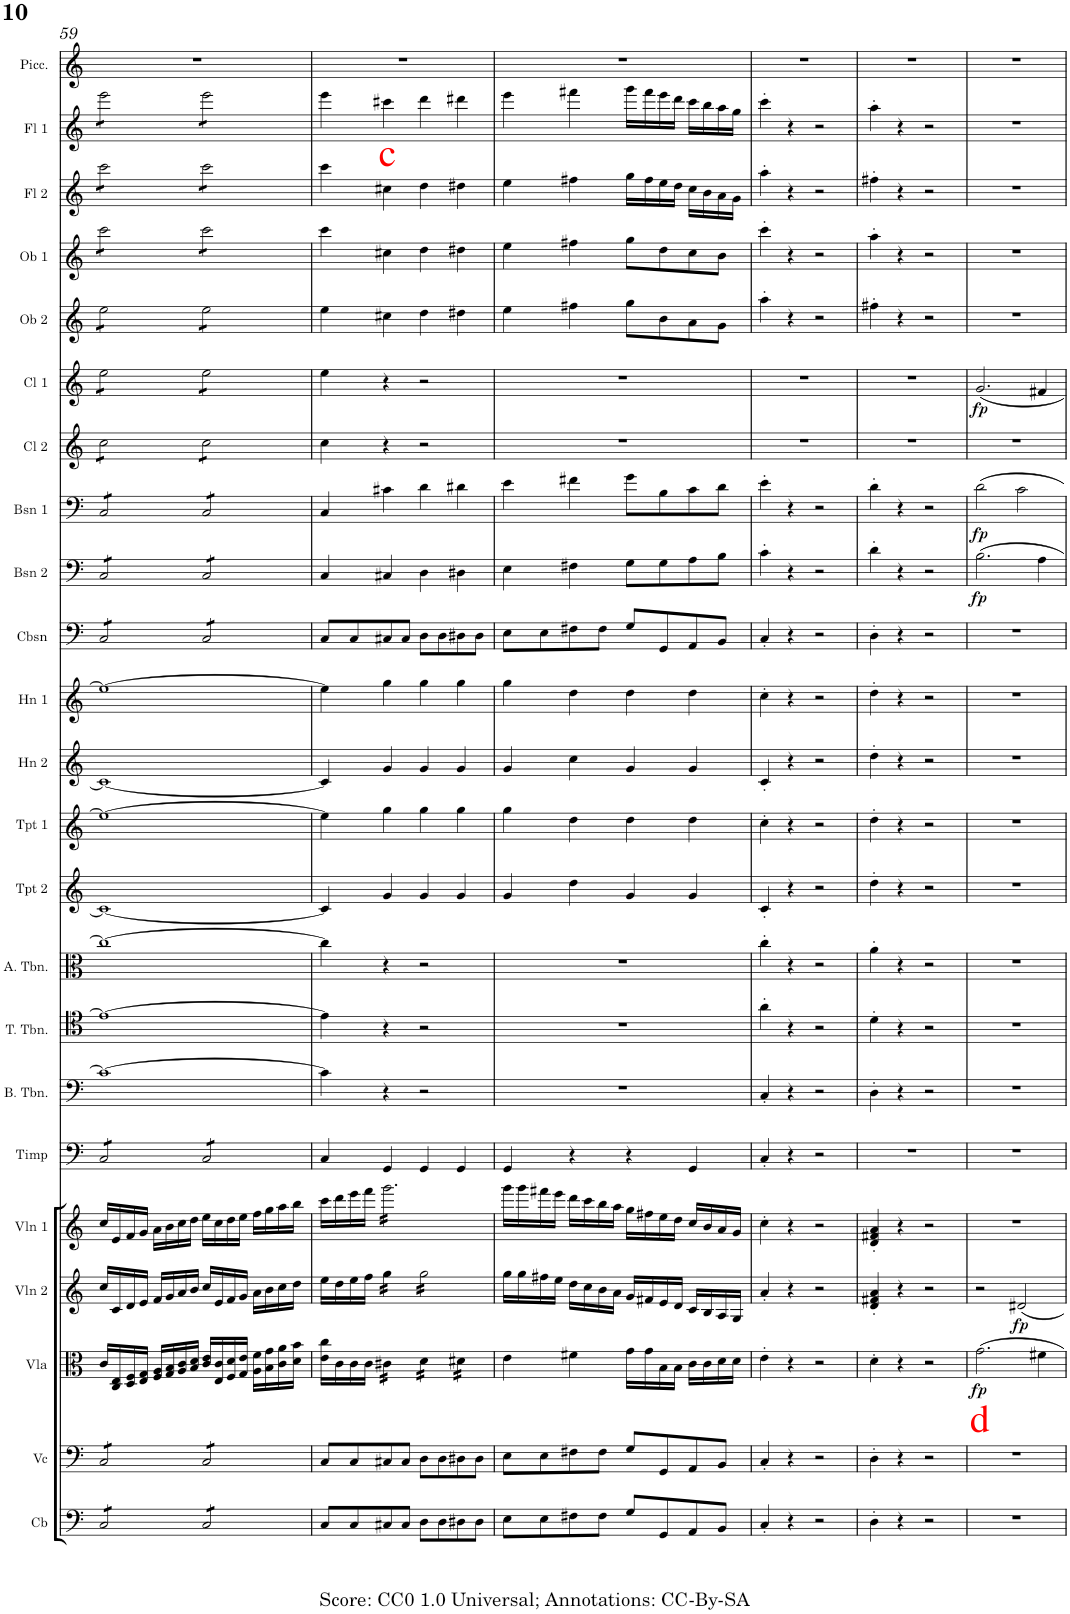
**kern	**kern	**kern	**text	**dynam	**kern	**dynam	**kern	**kern	**kern	**kern	**kern	**kern	**kern	**kern	**kern	**kern	**kern	**dynam	**kern	**dynam	**kern	**kern	**dynam	**kern	**kern	**kern	**kern	**text	**kern
*part23	*part22	*part21	*part21	*part21	*part20	*part20	*part19	*part18	*part17	*part16	*part15	*part14	*part13	*part12	*part11	*part10	*part9	*part9	*part8	*part8	*part7	*part6	*part6	*part5	*part4	*part3	*part2	*part2	*part1
*staff23	*staff22	*staff21	*staff21	*staff21	*staff20	*staff20	*staff19	*staff18	*staff17	*staff16	*staff15	*staff14	*staff13	*staff12	*staff11	*staff10	*staff9	*staff9	*staff8	*staff8	*staff7	*staff6	*staff6	*staff5	*staff4	*staff3	*staff2	*staff2	*staff1
*I"Contrabass	*I"Violoncello	*I"Viola	*	*	*I"Violin 2	*	*I"Violin 1	*I"Timpani	*I"Bass Trombone	*I"Tenor Trombone	*I"Alto Trombone	*I"C Trumpet 2	*I"C Trumpet 1	*I"C Horn 2	*I"C Horn 1	*I"Contrabassoon	*I"Bassoon 2	*	*I"Bassoon 1	*	*I"C Clarinet 2	*I"C Clarinet 1	*	*I"Oboe 2	*I"Oboe 1	*I"Flute 2	*I"Flute 1	*	*I"Piccolo
*I'Cb	*I'Vc	*I'Vla	*	*	*I'Vln 2	*	*I'Vln 1	*I'Timp	*I'B. Tbn.	*I'T. Tbn.	*I'A. Tbn.	*I'Tpt 2	*I'Tpt 1	*I'Hn 2	*I'Hn 1	*I'Cbsn	*I'Bsn 2	*	*I'Bsn 1	*	*I'Cl 2	*I'Cl 1	*	*I'Ob 2	*I'Ob 1	*I'Fl 2	*I'Fl 1	*	*I'Picc.
!!LO:PB:g=z
*clefF4	*clefF4	*clefC3	*	*	*clefG2	*	*clefG2	*clefF4	*clefF4	*clefC4	*clefC3	*clefG2	*clefG2	*clefG2	*clefG2	*clefF4	*clefF4	*	*clefF4	*	*clefG2	*clefG2	*	*clefG2	*clefG2	*clefG2	*clefG2	*	*clefG2
*Trd7c12	*	*	*	*	*	*	*	*	*	*	*	*	*	*Trd7c12	*Trd7c12	*Trd7c12	*	*	*	*	*Trd1c2	*Trd1c2	*	*	*	*	*	*	*Trd-7c-12
*k[]	*k[]	*k[]	*	*	*k[]	*	*k[]	*k[]	*k[]	*k[]	*k[]	*k[]	*k[]	*k[]	*k[]	*k[]	*k[]	*	*k[]	*	*k[]	*k[]	*	*k[]	*k[]	*k[]	*k[]	*	*k[]
*M4/4	*M4/4	*M4/4	*	*	*M4/4	*	*M4/4	*M4/4	*M4/4	*M4/4	*M4/4	*M4/4	*M4/4	*M4/4	*M4/4	*M4/4	*M4/4	*	*M4/4	*	*M4/4	*M4/4	*	*M4/4	*M4/4	*M4/4	*M4/4	*	*M4/4
*met(c)	*met(c)	*met(c)	*	*	*met(c)	*	*met(c)	*met(c)	*met(c)	*met(c)	*met(c)	*met(c)	*met(c)	*met(c)	*met(c)	*met(c)	*met(c)	*	*met(c)	*	*met(c)	*met(c)	*	*met(c)	*met(c)	*met(c)	*met(c)	*	*met(c)
=59	=59	=59	=59	=59	=59	=59	=59	=59	=59	=59	=59	=59	=59	=59	=59	=59	=59	=59	=59	=59	=59	=59	=59	=59	=59	=59	=59	=59	=59
*tremolo	*	*	*	*	*	*	*	*	*	*	*	*	*	*	*	*	*	*	*	*	*	*	*	*	*	*	*	*	*
*	*tremolo	*	*	*	*	*	*	*	*	*	*	*	*	*	*	*	*	*	*	*	*	*	*	*	*	*	*	*	*
*	*	*	*	*	*	*	*	*tremolo	*	*	*	*	*	*	*	*	*	*	*	*	*	*	*	*	*	*	*	*	*
*	*	*	*	*	*	*	*	*	*	*	*	*	*	*	*	*tremolo	*	*	*	*	*	*	*	*	*	*	*	*	*
*	*	*	*	*	*	*	*	*	*	*	*	*	*	*	*	*	*tremolo	*	*	*	*	*	*	*	*	*	*	*	*
*	*	*	*	*	*	*	*	*	*	*	*	*	*	*	*	*	*	*	*tremolo	*	*	*	*	*	*	*	*	*	*
*	*	*	*	*	*	*	*	*	*	*	*	*	*	*	*	*	*	*	*	*	*tremolo	*	*	*	*	*	*	*	*
*	*	*	*	*	*	*	*	*	*	*	*	*	*	*	*	*	*	*	*	*	*	*tremolo	*	*	*	*	*	*	*
*	*	*	*	*	*	*	*	*	*	*	*	*	*	*	*	*	*	*	*	*	*	*	*	*tremolo	*	*	*	*	*
*	*	*	*	*	*	*	*	*	*	*	*	*	*	*	*	*	*	*	*	*	*	*	*	*	*tremolo	*	*	*	*
*	*	*	*	*	*	*	*	*	*	*	*	*	*	*	*	*	*	*	*	*	*	*	*	*	*	*tremolo	*	*	*
*	*	*	*	*	*	*	*	*	*	*	*	*	*	*	*	*	*	*	*	*	*	*	*	*	*	*	*tremolo	*	*
8C/L	8C/L	16c/LL	.	.	16cc/LL	.	16cc/LL	8C/L	1c_	1e_	1cc_	1c_	1ee_	1c_	1ee_	8C/L	8C/L	.	8C/L	.	8cc\L	8ee\L	.	8ee\L	8ccc\L	8ccc\L	8eee\L	.	1r
.	.	16C/ 16E/	.	.	16c/	.	16e/	.	.	.	.	.	.	.	.	.	.	.	.	.	.	.	.	.	.	.	.	.	.
8C/	8C/	16D/ 16F/	.	.	16d/	.	16f/	8C/	.	.	.	.	.	.	.	8C/	8C/	.	8C/	.	8cc\	8ee\	.	8ee\	8ccc\	8ccc\	8eee\	.	.
.	.	16E/ 16G/JJ	.	.	16e/JJ	.	16g/JJ	.	.	.	.	.	.	.	.	.	.	.	.	.	.	.	.	.	.	.	.	.	.
8C/	8C/	16F/ 16A/LL	.	.	16f/LL	.	16a\LL	8C/	.	.	.	.	.	.	.	8C/	8C/	.	8C/	.	8cc\	8ee\	.	8ee\	8ccc\	8ccc\	8eee\	.	.
.	.	16G/ 16B/	.	.	16g/	.	16b\	.	.	.	.	.	.	.	.	.	.	.	.	.	.	.	.	.	.	.	.	.	.
8C/J	8C/J	16A/ 16c/	.	.	16a/	.	16cc\	8C/J	.	.	.	.	.	.	.	8C/J	8C/J	.	8C/J	.	8cc\J	8ee\J	.	8ee\J	8ccc\J	8ccc\J	8eee\J	.	.
.	.	16B/ 16d/JJ	.	.	16b/JJ	.	16dd\JJ	.	.	.	.	.	.	.	.	.	.	.	.	.	.	.	.	.	.	.	.	.	.
8C/L	8C/L	16c/ 16e/LL	.	.	16cc/LL	.	16ee\LL	8C/L	.	.	.	.	.	.	.	8C/L	8C/L	.	8C/L	.	8cc\L	8ee\L	.	8ee\L	8ccc\L	8ccc\L	8eee\L	.	.
.	.	16E/ 16c/	.	.	16e/	.	16cc\	.	.	.	.	.	.	.	.	.	.	.	.	.	.	.	.	.	.	.	.	.	.
8C/	8C/	16F/ 16d/	.	.	16f/	.	16dd\	8C/	.	.	.	.	.	.	.	8C/	8C/	.	8C/	.	8cc\	8ee\	.	8ee\	8ccc\	8ccc\	8eee\	.	.
.	.	16G/ 16e/JJ	.	.	16g/JJ	.	16ee\JJ	.	.	.	.	.	.	.	.	.	.	.	.	.	.	.	.	.	.	.	.	.	.
8C/	8C/	16A\ 16f\LL	.	.	16a\LL	.	16ff\LL	8C/	.	.	.	.	.	.	.	8C/	8C/	.	8C/	.	8cc\	8ee\	.	8ee\	8ccc\	8ccc\	8eee\	.	.
.	.	16B\ 16g\	.	.	16b\	.	16gg\	.	.	.	.	.	.	.	.	.	.	.	.	.	.	.	.	.	.	.	.	.	.
8C/J	8C/J	16c\ 16a\	.	.	16cc\	.	16aa\	8C/J	.	.	.	.	.	.	.	8C/J	8C/J	.	8C/J	.	8cc\J	8ee\J	.	8ee\J	8ccc\J	8ccc\J	8eee\J	.	.
*	*	*	*	*	*	*	*	*	*	*	*	*	*	*	*	*	*	*	*	*	*	*	*	*	*	*	*Xtremolo	*	*
*	*	*	*	*	*	*	*	*	*	*	*	*	*	*	*	*	*	*	*	*	*	*	*	*	*	*Xtremolo	*	*	*
*	*	*	*	*	*	*	*	*	*	*	*	*	*	*	*	*	*	*	*	*	*	*	*	*	*Xtremolo	*	*	*	*
*	*	*	*	*	*	*	*	*	*	*	*	*	*	*	*	*	*	*	*	*	*	*	*	*Xtremolo	*	*	*	*	*
*	*	*	*	*	*	*	*	*	*	*	*	*	*	*	*	*	*	*	*	*	*	*Xtremolo	*	*	*	*	*	*	*
*	*	*	*	*	*	*	*	*	*	*	*	*	*	*	*	*	*	*	*	*	*Xtremolo	*	*	*	*	*	*	*	*
*	*	*	*	*	*	*	*	*	*	*	*	*	*	*	*	*	*	*	*Xtremolo	*	*	*	*	*	*	*	*	*	*
*	*	*	*	*	*	*	*	*	*	*	*	*	*	*	*	*	*Xtremolo	*	*	*	*	*	*	*	*	*	*	*	*
*	*	*	*	*	*	*	*	*	*	*	*	*	*	*	*	*Xtremolo	*	*	*	*	*	*	*	*	*	*	*	*	*
*	*	*	*	*	*	*	*	*Xtremolo	*	*	*	*	*	*	*	*	*	*	*	*	*	*	*	*	*	*	*	*	*
*	*Xtremolo	*	*	*	*	*	*	*	*	*	*	*	*	*	*	*	*	*	*	*	*	*	*	*	*	*	*	*	*
*Xtremolo	*	*	*	*	*	*	*	*	*	*	*	*	*	*	*	*	*	*	*	*	*	*	*	*	*	*	*	*	*
.	.	16d\ 16b\JJ	.	.	16dd\JJ	.	16bb\JJ	.	.	.	.	.	.	.	.	.	.	.	.	.	.	.	.	.	.	.	.	.	.
=60	=60	=60	=60	=60	=60	=60	=60	=60	=60	=60	=60	=60	=60	=60	=60	=60	=60	=60	=60	=60	=60	=60	=60	=60	=60	=60	=60	=60	=60
8C/L	8C/L	16e\ 16cc\LL	.	.	16ee\LL	.	16ccc\LL	4C/	4c\]	4e\]	4cc\]	4c/]	4ee\]	4c/]	4ee\]	8C/L	4C/	.	4C/	.	4cc\	4ee\	.	4ee\	4ccc\	4ccc\	4eee\	.	1r
.	.	16c\	.	.	16dd\	.	16ddd\	.	.	.	.	.	.	.	.	.	.	.	.	.	.	.	.	.	.	.	.	.	.
8C/	8C/	16c\	.	.	16ee\	.	16eee\	.	.	.	.	.	.	.	.	8C/	.	.	.	.	.	.	.	.	.	.	.	.	.
.	.	16c\JJ	.	.	16ff\JJ	.	16fff\JJ	.	.	.	.	.	.	.	.	.	.	.	.	.	.	.	.	.	.	.	.	.	.
!	!	!	!	!	!	!	!	!	!	!	!	!	!	!	!	!	!	!	!	!	!	!	!	!	!	!	!	!LO:LY:b:color=#FF0000	!
*	*	*tremolo	*	*	*	*	*	*	*	*	*	*	*	*	*	*	*	*	*	*	*	*	*	*	*	*	*	*	*
*	*	*	*	*	*tremolo	*	*	*	*	*	*	*	*	*	*	*	*	*	*	*	*	*	*	*	*	*	*	*	*
*	*	*	*	*	*	*	*tremolo	*	*	*	*	*	*	*	*	*	*	*	*	*	*	*	*	*	*	*	*	*	*
8C#X/	8C#X/	16c#X\LL	.	.	16gg\LL	.	16ggg\LL	4GG/	4r	4r	4r	4g/	4gg\	4g/	4gg\	8C#X/	4C#X/	.	4c#X\	.	4r	4r	.	4cc#X\	4cc#X\	4cc#X\	4ccc#X\	c	.
.	.	16c#X\	.	.	16gg\	.	16ggg\	.	.	.	.	.	.	.	.	.	.	.	.	.	.	.	.	.	.	.	.	.	.
8C#/J	8C#/J	16c#X\	.	.	16gg\	.	16ggg\	.	.	.	.	.	.	.	.	8C#/J	.	.	.	.	.	.	.	.	.	.	.	.	.
.	.	16c#X\JJ	.	.	16gg\JJ	.	16ggg\	.	.	.	.	.	.	.	.	.	.	.	.	.	.	.	.	.	.	.	.	.	.
8D\L	8D\L	16d\LL	.	.	16gg\LL	.	16ggg\	4GG/	2r	2r	2r	4g/	4gg\	4g/	4gg\	8D\L	4D\	.	4d\	.	2r	2r	.	4dd\	4dd\	4dd\	4ddd\	.	.
.	.	16d\	.	.	16gg\	.	16ggg\	.	.	.	.	.	.	.	.	.	.	.	.	.	.	.	.	.	.	.	.	.	.
8D\	8D\	16d\	.	.	16gg\	.	16ggg\	.	.	.	.	.	.	.	.	8D\	.	.	.	.	.	.	.	.	.	.	.	.	.
.	.	16d\JJ	.	.	16gg\	.	16ggg\	.	.	.	.	.	.	.	.	.	.	.	.	.	.	.	.	.	.	.	.	.	.
8D#X\	8D#X\	16d#X\LL	.	.	16gg\	.	16ggg\	4GG/	.	.	.	4g/	4gg\	4g/	4gg\	8D#X\	4D#X\	.	4d#X\	.	.	.	.	4dd#X\	4dd#X\	4dd#X\	4ddd#X\	.	.
.	.	16d#X\	.	.	16gg\	.	16ggg\	.	.	.	.	.	.	.	.	.	.	.	.	.	.	.	.	.	.	.	.	.	.
8D#\J	8D#\J	16d#X\	.	.	16gg\	.	16ggg\	.	.	.	.	.	.	.	.	8D#\J	.	.	.	.	.	.	.	.	.	.	.	.	.
.	.	16d#X\JJ	.	.	16gg\JJ	.	16ggg\JJ	.	.	.	.	.	.	.	.	.	.	.	.	.	.	.	.	.	.	.	.	.	.
*	*	*	*	*	*	*	*Xtremolo	*	*	*	*	*	*	*	*	*	*	*	*	*	*	*	*	*	*	*	*	*	*
*	*	*	*	*	*Xtremolo	*	*	*	*	*	*	*	*	*	*	*	*	*	*	*	*	*	*	*	*	*	*	*	*
*	*	*Xtremolo	*	*	*	*	*	*	*	*	*	*	*	*	*	*	*	*	*	*	*	*	*	*	*	*	*	*	*
=61	=61	=61	=61	=61	=61	=61	=61	=61	=61	=61	=61	=61	=61	=61	=61	=61	=61	=61	=61	=61	=61	=61	=61	=61	=61	=61	=61	=61	=61
8E\L	8E\L	4e\	.	.	16gg\LL	.	16ggg\LL	4GG/	1r	1r	1r	4g/	4gg\	4g/	4gg\	8E\L	4E\	.	4e\	.	1r	1r	.	4ee\	4ee\	4ee\	4eee\	.	1r
.	.	.	.	.	16gg\	.	16ggg\	.	.	.	.	.	.	.	.	.	.	.	.	.	.	.	.	.	.	.	.	.	.
8E\	8E\	.	.	.	16ff#X\	.	16fff#X\	.	.	.	.	.	.	.	.	8E\	.	.	.	.	.	.	.	.	.	.	.	.	.
.	.	.	.	.	16ee\JJ	.	16eee\JJ	.	.	.	.	.	.	.	.	.	.	.	.	.	.	.	.	.	.	.	.	.	.
8F#X\	8F#X\	4f#X\	.	.	16dd\LL	.	16ddd\LL	4r	.	.	.	4dd\	4dd\	4cc\	4dd\	8F#X\	4F#X\	.	4f#X\	.	.	.	.	4ff#X\	4ff#X\	4ff#X\	4fff#X\	.	.
.	.	.	.	.	16cc\	.	16ccc\	.	.	.	.	.	.	.	.	.	.	.	.	.	.	.	.	.	.	.	.	.	.
8F#\J	8F#\J	.	.	.	16b\	.	16bb\	.	.	.	.	.	.	.	.	8F#\J	.	.	.	.	.	.	.	.	.	.	.	.	.
.	.	.	.	.	16a\JJ	.	16aa\JJ	.	.	.	.	.	.	.	.	.	.	.	.	.	.	.	.	.	.	.	.	.	.
8G/L	8G/L	16g\LL	.	.	16g/LL	.	16gg\LL	4r	.	.	.	4g/	4dd\	4g/	4dd\	8G/L	8G\L	.	8g\L	.	.	.	.	8gg\L	8gg\L	16gg\LL	16ggg\LL	.	.
.	.	16g\	.	.	16f#X/	.	16ff#X\	.	.	.	.	.	.	.	.	.	.	.	.	.	.	.	.	.	.	16ff#\	16fff#\	.	.
8GG/	8GG/	16B\	.	.	16e/	.	16ee\	.	.	.	.	.	.	.	.	8GG/	8G\	.	8B\	.	.	.	.	8b\	8dd\	16ee\	16eee\	.	.
.	.	16B\JJ	.	.	16d/JJ	.	16dd\JJ	.	.	.	.	.	.	.	.	.	.	.	.	.	.	.	.	.	.	16dd\JJ	16ddd\JJ	.	.
8AA/	8AA/	16c\LL	.	.	16c/LL	.	16cc/LL	4GG/	.	.	.	4g/	4dd\	4g/	4dd\	8AA/	8A\	.	8c\	.	.	.	.	8a\	8cc\	16cc\LL	16ccc\LL	.	.
.	.	16c\	.	.	16B/	.	16b/	.	.	.	.	.	.	.	.	.	.	.	.	.	.	.	.	.	.	16b\	16bb\	.	.
8BB/J	8BB/J	16d\	.	.	16A/	.	16a/	.	.	.	.	.	.	.	.	8BB/J	8B\J	.	8d\J	.	.	.	.	8g\J	8b\J	16a\	16aa\	.	.
.	.	16d\JJ	.	.	16G/JJ	.	16g/JJ	.	.	.	.	.	.	.	.	.	.	.	.	.	.	.	.	.	.	16g\JJ	16gg\JJ	.	.
=62	=62	=62	=62	=62	=62	=62	=62	=62	=62	=62	=62	=62	=62	=62	=62	=62	=62	=62	=62	=62	=62	=62	=62	=62	=62	=62	=62	=62	=62
4C'/	4C'/	4e'\	.	.	4a'/	.	4cc'\	4C'/	4C'/	4a'\	4cc'\	4c'/	4cc'\	4c'/	4cc'\	4C'/	4c'\	.	4e'\	.	1r	1r	.	4aa'\	4ccc'\	4aa'\	4ccc'\	.	1r
4r	4r	4r	.	.	4r	.	4r	4r	4r	4r	4r	4r	4r	4r	4r	4r	4r	.	4r	.	.	.	.	4r	4r	4r	4r	.	.
2r	2r	2r	.	.	2r	.	2r	2r	2r	2r	2r	2r	2r	2r	2r	2r	2r	.	2r	.	.	.	.	2r	2r	2r	2r	.	.
=63	=63	=63	=63	=63	=63	=63	=63	=63	=63	=63	=63	=63	=63	=63	=63	=63	=63	=63	=63	=63	=63	=63	=63	=63	=63	=63	=63	=63	=63
4D'\	4D'\	4d'\	.	.	4d/' 4f#X/' 4a/'	.	4d/' 4f#X/' 4a/'	1r	4D'\	4d'\	4a'\	4dd'\	4dd'\	4dd'\	4dd'\	4D'\	4d'\	.	4d'\	.	1r	1r	.	4ff#X'\	4aa'\	4ff#X'\	4aa'\	.	1r
4r	4r	4r	.	.	4r	.	4r	.	4r	4r	4r	4r	4r	4r	4r	4r	4r	.	4r	.	.	.	.	4r	4r	4r	4r	.	.
2r	2r	2r	.	.	2r	.	2r	.	2r	2r	2r	2r	2r	2r	2r	2r	2r	.	2r	.	.	.	.	2r	2r	2r	2r	.	.
=64	=64	=64	=64	=64	=64	=64	=64	=64	=64	=64	=64	=64	=64	=64	=64	=64	=64	=64	=64	=64	=64	=64	=64	=64	=64	=64	=64	=64	=64
!	!	!	!LO:LY:b:color=#FF0000	!LO:DY:b	!	!	!	!	!	!	!	!	!	!	!	!	!	!LO:DY:b	!	!LO:DY:b	!	!	!LO:DY:b	!	!	!	!	!	!
1r	1r	2.g\	d	fp	2r	.	1r	1r	1r	1r	1r	1r	1r	1r	1r	1r	2.B\	fp	2d\	fp	1r	2.g/	fp	1r	1r	1r	1r	.	1r
!	!	!	!	!	!	!LO:DY:b	!	!	!	!	!	!	!	!	!	!	!	!	!	!	!	!	!	!	!	!	!	!	!
.	.	.	.	.	2d#X/	fp	.	.	.	.	.	.	.	.	.	.	.	.	2c\	.	.	.	.	.	.	.	.	.	.
.	.	4f#X\	.	.	.	.	.	.	.	.	.	.	.	.	.	.	4A\	.	.	.	.	4f#X/	.	.	.	.	.	.	.
=	=	=	=	=	=	=	=	=	=	=	=	=	=	=	=	=	=	=	=	=	=	=	=	=	=	=	=	=	=
*-	*-	*-	*-	*-	*-	*-	*-	*-	*-	*-	*-	*-	*-	*-	*-	*-	*-	*-	*-	*-	*-	*-	*-	*-	*-	*-	*-	*-	*-
